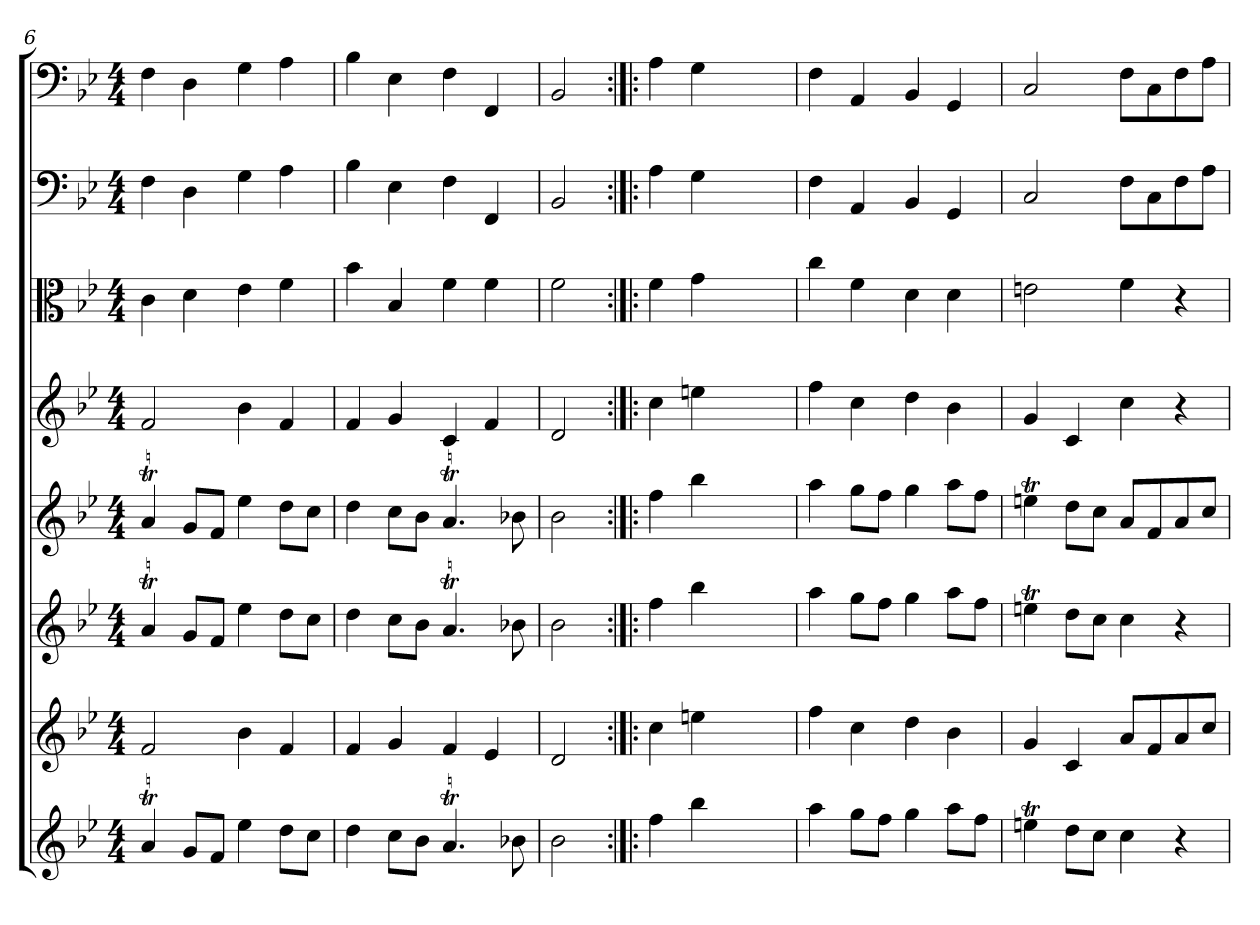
**kern	**kern	**kern	**kern	**kern	**kern	**kern	**kern
*part8	*part7	*part6	*part5	*part4	*part3	*part2	*part1
*staff8	*staff7	*staff6	*staff5	*staff4	*staff3	*staff2	*staff1
*clefG2	*clefG2	*clefG2	*clefG2	*clefG2	*clefC3	*clefF4	*clefF4
*k[b-e-]	*k[b-e-]	*k[b-e-]	*k[b-e-]	*k[b-e-]	*k[b-e-]	*k[b-e-]	*k[b-e-]
*B-:	*B-:	*B-:	*B-:	*B-:	*B-:	*B-:	*B-:
*M4/4	*M4/4	*M4/4	*M4/4	*M4/4	*M4/4	*M4/4	*M4/4
=6	=6	=6	=6	=6	=6	=6	=6
4aT/	2f/	4aT/	4aT/	2f/	4c\	4F\	4F\
8g/L	.	8g/L	8g/L	.	4d\	4D\	4D\
8f/J	.	8f/J	8f/J	.	.	.	.
4ee-\	4b-\	4ee-\	4ee-\	4b-\	4e-\	4G\	4G\
8dd\L	4f/	8dd\L	8dd\L	4f/	4f\	4A\	4A\
8cc\J	.	8cc\J	8cc\J	.	.	.	.
=7	=7	=7	=7	=7	=7	=7	=7
4dd\	4f/	4dd\	4dd\	4f/	4b-\	4B-\	4B-\
8cc\L	4g/	8cc\L	8cc\L	4g/	4B-/	4E-\	4E-\
8b-\J	.	8b-\J	8b-\J	.	.	.	.
4.aT/	4f/	4.aT/	4.aT/	4c/	4f\	4F\	4F\
.	4e-/	.	.	4f/	4f\	4FF/	4FF/
8b-X\	.	8b-X\	8b-X\	.	.	.	.
=8	=8	=8	=8	=8	=8	=8	=8
2b-\	2d/	2b-\	2b-\	2d/	2f\	2BB-/	2BB-/
=:|!|:	=:|!|:	=:|!|:	=:|!|:	=:|!|:	=:|!|:	=:|!|:	=:|!|:
4ff\	4cc\	4ff\	4ff\	4cc\	4f\	4A\	4A\
4bb-\	4een\	4bb-\	4bb-\	4een\	4g\	4G\	4G\
2ryy	2ryy	2ryy	2ryy	2ryy	2ryy	2ryy	2ryy
=9	=9	=9	=9	=9	=9	=9	=9
4aa\	4ff\	4aa\	4aa\	4ff\	4cc\	4F\	4F\
8gg\L	4cc\	8gg\L	8gg\L	4cc\	4f\	4AA/	4AA/
8ff\J	.	8ff\J	8ff\J	.	.	.	.
4gg\	4dd\	4gg\	4gg\	4dd\	4d\	4BB-/	4BB-/
8aa\L	4b-\	8aa\L	8aa\L	4b-\	4d\	4GG/	4GG/
8ff\J	.	8ff\J	8ff\J	.	.	.	.
=10	=10	=10	=10	=10	=10	=10	=10
4eent\	4g/	4eent\	4eent\	4g/	2en\	2C/	2C/
8dd\L	4c/	8dd\L	8dd\L	4c/	.	.	.
8cc\J	.	8cc\J	8cc\J	.	.	.	.
4cc\	8a/L	4cc\	8a/L	4cc\	4f\	8F\L	8F\L
.	8f/	.	8f/	.	.	8C\	8C\
4r	8a/	4r	8a/	4r	4r	8F\	8F\
.	8cc/J	.	8cc/J	.	.	8A\J	8A\J
=	=	=	=	=	=	=	=
*-	*-	*-	*-	*-	*-	*-	*-
